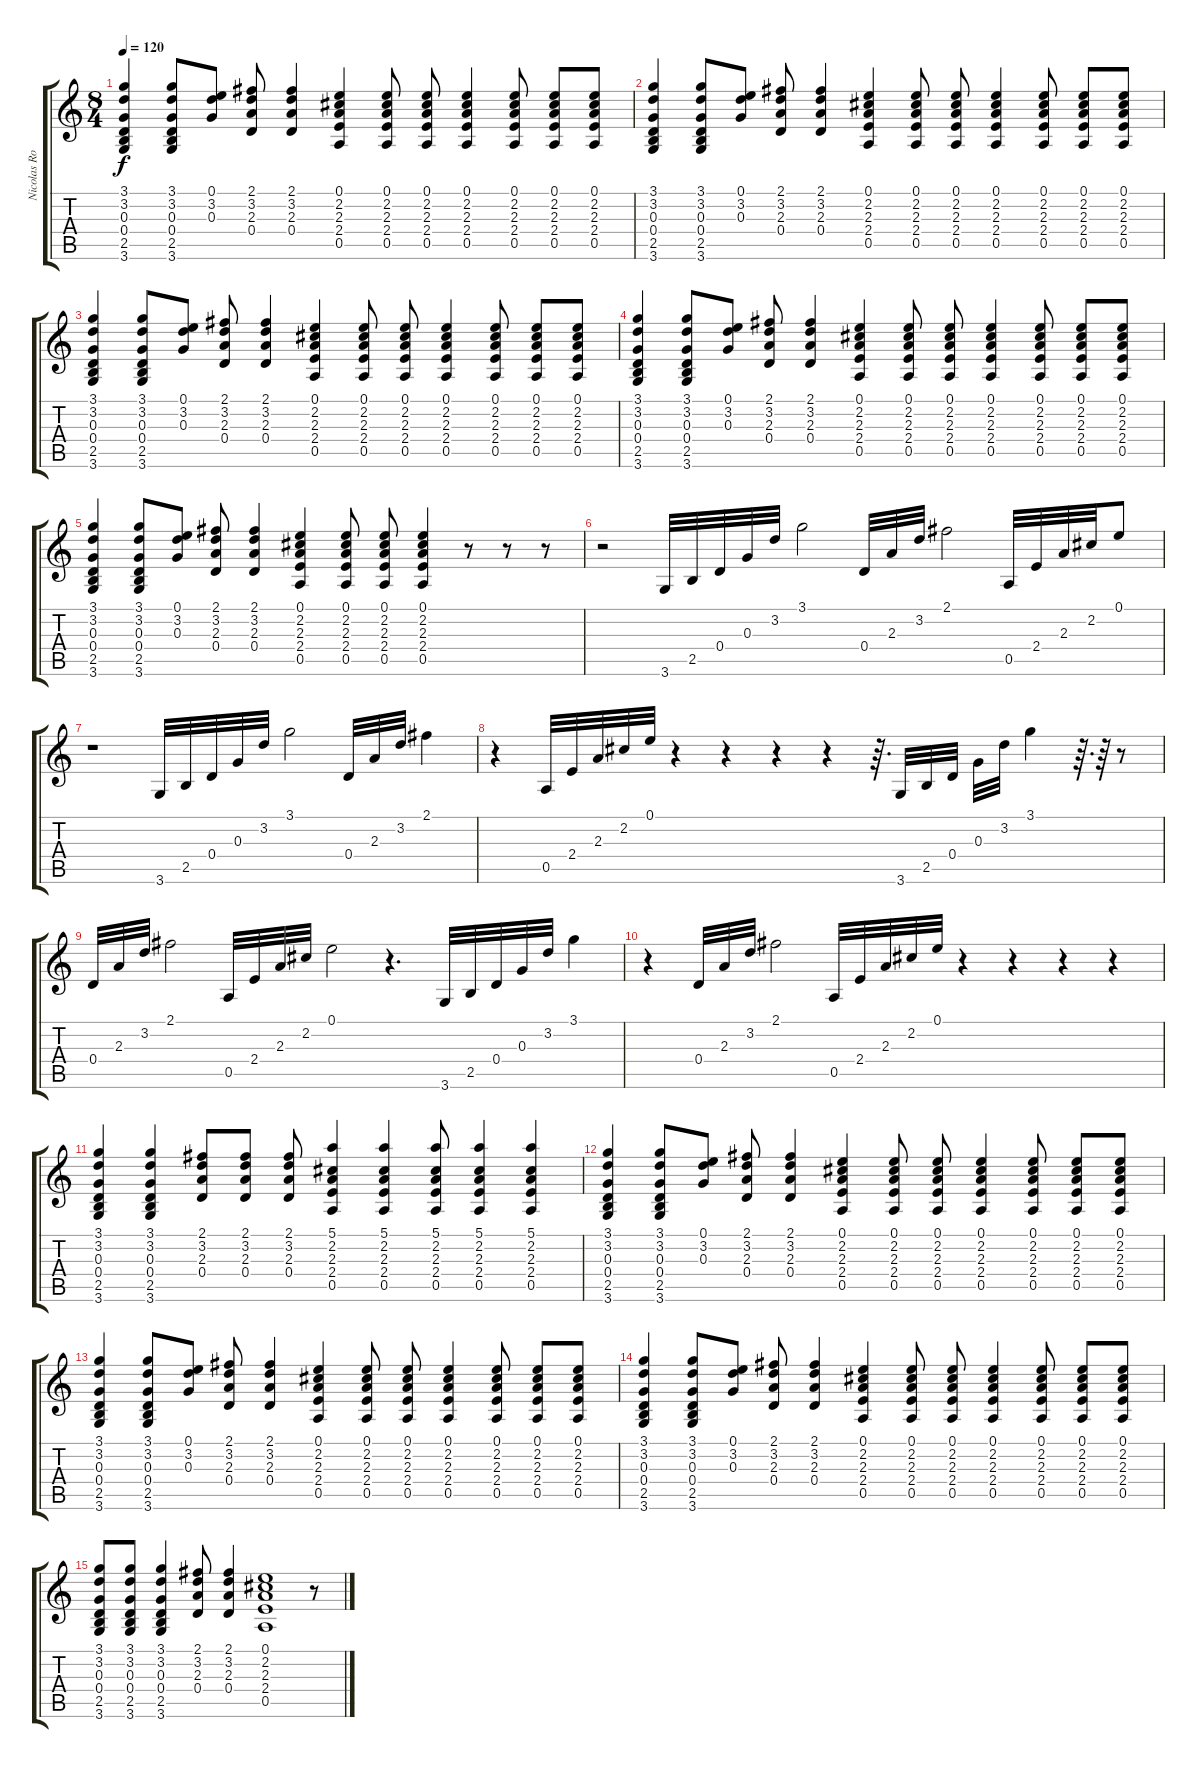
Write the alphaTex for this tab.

\track ("Nicolas Rojas - Guitar" "Nicolas Ro") {instrument acousticguitarsteel}
\staff {score tabs}
\tuning (E4 B3 G3 D3 A2 E2) {hide}
\ts (8 4)
\tempo 120
\clef g2
\ks c
(3.1 3.2 0.3 0.4 2.5 3.6).4{dy f} (3.1 3.2 0.3 0.4 2.5 3.6).8 (0.1 3.2 0.3).8 (2.1 3.2 2.3 0.4).8 (2.1 3.2 2.3 0.4).4 (0.1 2.2 2.3 2.4 0.5).4 (0.1 2.2 2.3 2.4 0.5).8 (0.1 2.2 2.3 2.4 0.5).8 (0.1 2.2 2.3 2.4 0.5).4 (0.1 2.2 2.3 2.4 0.5).8 (0.1 2.2 2.3 2.4 0.5).8 (0.1 2.2 2.3 2.4 0.5).8 |
(3.1 3.2 0.3 0.4 2.5 3.6).4 (3.1 3.2 0.3 0.4 2.5 3.6).8 (0.1 3.2 0.3).8 (2.1 3.2 2.3 0.4).8 (2.1 3.2 2.3 0.4).4 (0.1 2.2 2.3 2.4 0.5).4 (0.1 2.2 2.3 2.4 0.5).8 (0.1 2.2 2.3 2.4 0.5).8 (0.1 2.2 2.3 2.4 0.5).4 (0.1 2.2 2.3 2.4 0.5).8 (0.1 2.2 2.3 2.4 0.5).8 (0.1 2.2 2.3 2.4 0.5).8 |
(3.1 3.2 0.3 0.4 2.5 3.6).4 (3.1 3.2 0.3 0.4 2.5 3.6).8 (0.1 3.2 0.3).8 (2.1 3.2 2.3 0.4).8 (2.1 3.2 2.3 0.4).4 (0.1 2.2 2.3 2.4 0.5).4 (0.1 2.2 2.3 2.4 0.5).8 (0.1 2.2 2.3 2.4 0.5).8 (0.1 2.2 2.3 2.4 0.5).4 (0.1 2.2 2.3 2.4 0.5).8 (0.1 2.2 2.3 2.4 0.5).8 (0.1 2.2 2.3 2.4 0.5).8 |
(3.1 3.2 0.3 0.4 2.5 3.6).4 (3.1 3.2 0.3 0.4 2.5 3.6).8 (0.1 3.2 0.3).8 (2.1 3.2 2.3 0.4).8 (2.1 3.2 2.3 0.4).4 (0.1 2.2 2.3 2.4 0.5).4 (0.1 2.2 2.3 2.4 0.5).8 (0.1 2.2 2.3 2.4 0.5).8 (0.1 2.2 2.3 2.4 0.5).4 (0.1 2.2 2.3 2.4 0.5).8 (0.1 2.2 2.3 2.4 0.5).8 (0.1 2.2 2.3 2.4 0.5).8 |
(3.1 3.2 0.3 0.4 2.5 3.6).4 (3.1 3.2 0.3 0.4 2.5 3.6).8 (0.1 3.2 0.3).8 (2.1 3.2 2.3 0.4).8 (2.1 3.2 2.3 0.4).4 (0.1 2.2 2.3 2.4 0.5).4 (0.1 2.2 2.3 2.4 0.5).8 (0.1 2.2 2.3 2.4 0.5).8 (0.1 2.2 2.3 2.4 0.5).4 r.8 r.8 r.8 |
r.2 3.6.32 2.5.32 0.4.32 0.3.32 3.2.32 3.1.2 0.4.32 2.3.32 3.2.32 2.1.2 0.5.32 2.4.32 2.3.32 2.2.32 0.1.8 |
r.1 3.6.32 2.5.32 0.4.32 0.3.32 3.2.32 3.1.2 0.4.32 2.3.32 3.2.32 2.1.4 |
r.4 0.5.32 2.4.32 2.3.32 2.2.32 0.1.32 r.4 r.4 r.4 r.4 r.64{d} 3.6.32 2.5.32 0.4.32 0.3.32 3.2.32 3.1.4 r.64{d} r.64 r.8 |
0.4.32 2.3.32 3.2.32 2.1.2 0.5.32 2.4.32 2.3.32 2.2.32 0.1.2 r.4{d} 3.6.32 2.5.32 0.4.32 0.3.32 3.2.32 3.1.4 |
r.4 0.4.32 2.3.32 3.2.32 2.1.2 0.5.32 2.4.32 2.3.32 2.2.32 0.1.32 r.4 r.4 r.4 r.4 |
(3.1 3.2 0.3 0.4 2.5 3.6).4 (3.1 3.2 0.3 0.4 2.5 3.6).4 (2.1 3.2 2.3 0.4).8 (2.1 3.2 2.3 0.4).8 (2.1 3.2 2.3 0.4).8 (5.1 2.2 2.3 2.4 0.5).4 (5.1 2.2 2.3 2.4 0.5).4 (5.1 2.2 2.3 2.4 0.5).8 (5.1 2.2 2.3 2.4 0.5).4 (5.1 2.2 2.3 2.4 0.5).4 |
(3.1 3.2 0.3 0.4 2.5 3.6).4 (3.1 3.2 0.3 0.4 2.5 3.6).8 (0.1 3.2 0.3).8 (2.1 3.2 2.3 0.4).8 (2.1 3.2 2.3 0.4).4 (0.1 2.2 2.3 2.4 0.5).4 (0.1 2.2 2.3 2.4 0.5).8 (0.1 2.2 2.3 2.4 0.5).8 (0.1 2.2 2.3 2.4 0.5).4 (0.1 2.2 2.3 2.4 0.5).8 (0.1 2.2 2.3 2.4 0.5).8 (0.1 2.2 2.3 2.4 0.5).8 |
(3.1 3.2 0.3 0.4 2.5 3.6).4 (3.1 3.2 0.3 0.4 2.5 3.6).8 (0.1 3.2 0.3).8 (2.1 3.2 2.3 0.4).8 (2.1 3.2 2.3 0.4).4 (0.1 2.2 2.3 2.4 0.5).4 (0.1 2.2 2.3 2.4 0.5).8 (0.1 2.2 2.3 2.4 0.5).8 (0.1 2.2 2.3 2.4 0.5).4 (0.1 2.2 2.3 2.4 0.5).8 (0.1 2.2 2.3 2.4 0.5).8 (0.1 2.2 2.3 2.4 0.5).8 |
(3.1 3.2 0.3 0.4 2.5 3.6).4 (3.1 3.2 0.3 0.4 2.5 3.6).8 (0.1 3.2 0.3).8 (2.1 3.2 2.3 0.4).8 (2.1 3.2 2.3 0.4).4 (0.1 2.2 2.3 2.4 0.5).4 (0.1 2.2 2.3 2.4 0.5).8 (0.1 2.2 2.3 2.4 0.5).8 (0.1 2.2 2.3 2.4 0.5).4 (0.1 2.2 2.3 2.4 0.5).8 (0.1 2.2 2.3 2.4 0.5).8 (0.1 2.2 2.3 2.4 0.5).8 |
(3.1 3.2 0.3 0.4 2.5 3.6).8 (3.1 3.2 0.3 0.4 2.5 3.6).8 (3.1 3.2 0.3 0.4 2.5 3.6).4 (2.1 3.2 2.3 0.4).8 (2.1 3.2 2.3 0.4).4 (0.1 2.2 2.3 2.4 0.5).1 r.8
